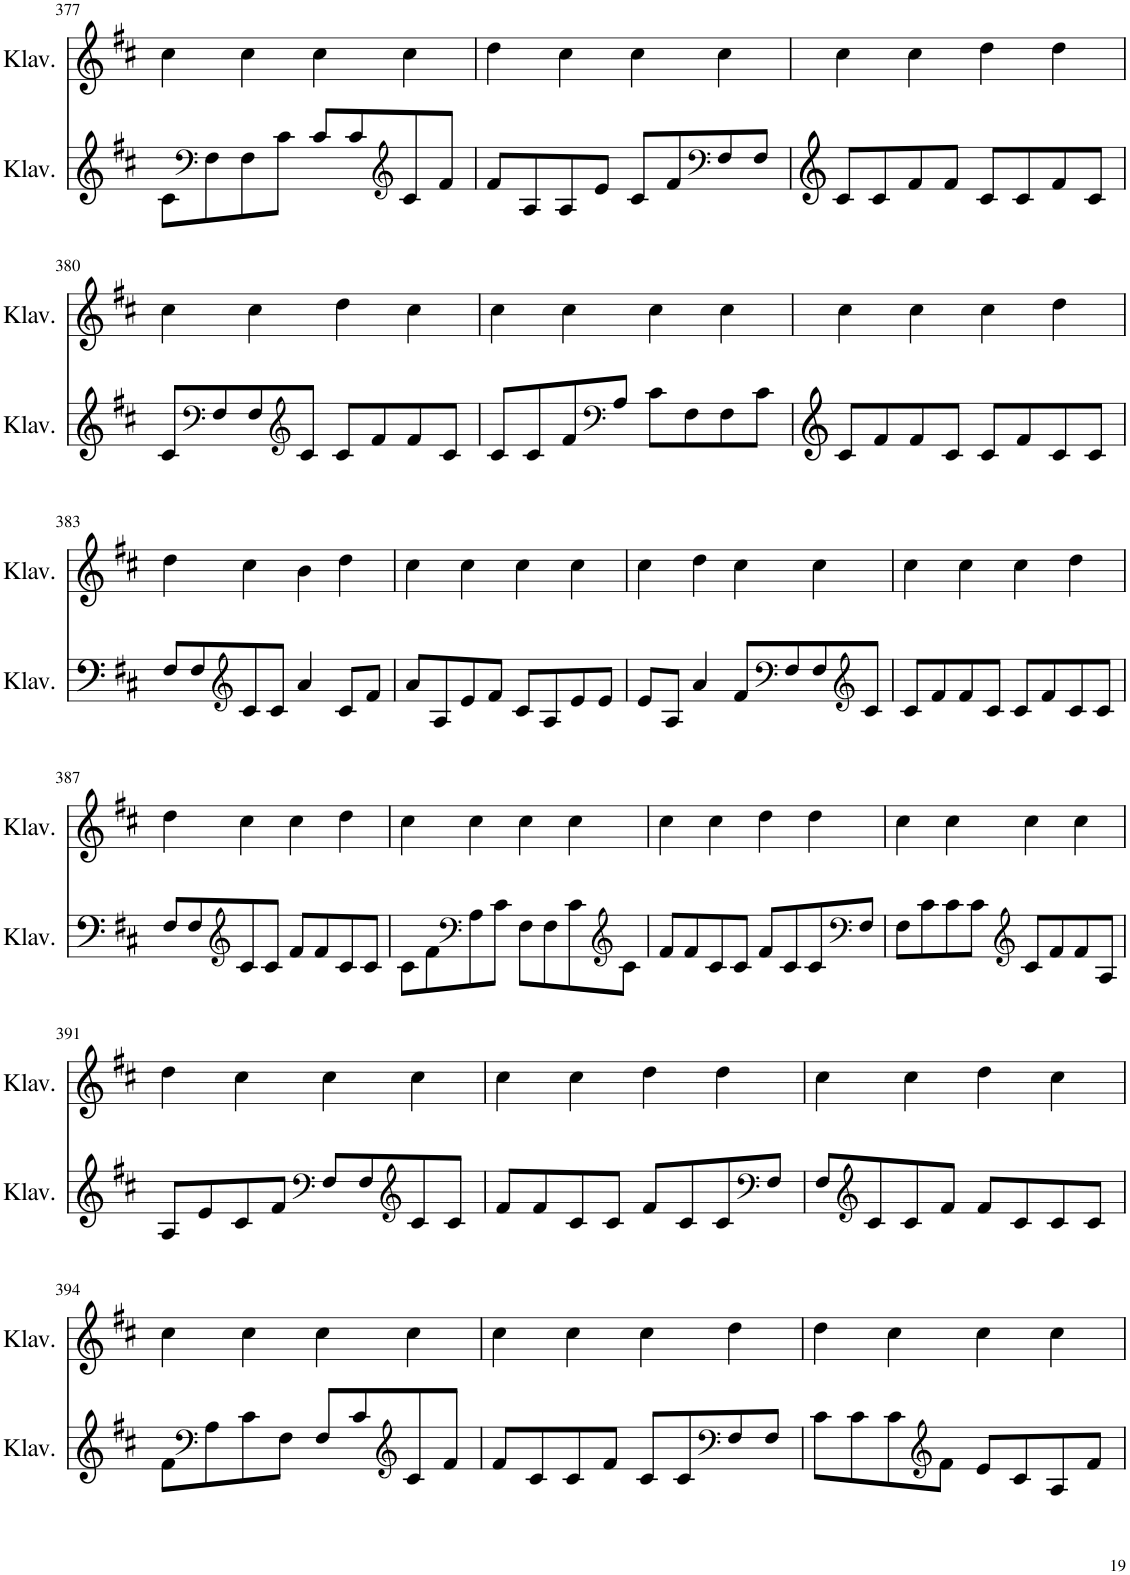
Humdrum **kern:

**kern	**kern
*part2	*part1
*staff2	*staff1
*I"Klavier	*I"Klavier
*I'Klav.	*I'Klav.
!!LO:PB:g=z
*clefG2	*clefG2
*k[f#c#]	*k[f#c#]
*M4/4	*M4/4
=377	=377
8c#\L	4cc#\
*clefF4	*
8F#\	.
8F#\	4cc#\
8c#\J	.
8c#/L	4cc#\
8c#/	.
*clefG2	*
8c#/	4cc#\
8f#/J	.
=378	=378
8f#/L	4dd\
8A/	.
8A/	4cc#\
8e/J	.
8c#/L	4cc#\
8f#/	.
*clefF4	*
8F#/	4cc#\
8F#/J	.
=379	=379
8c#/L	4cc#\
8c#/	.
8f#/	4cc#\
8f#/J	.
8c#/L	4dd\
8c#/	.
8f#/	4dd\
8c#/J	.
!!LO:LB:g=z
=380	=380
8c#/L	4cc#\
*clefF4	*
8F#/	.
8F#/	4cc#\
*clefG2	*
8c#/J	.
8c#/L	4dd\
8f#/	.
8f#/	4cc#\
8c#/J	.
=381	=381
8c#/L	4cc#\
8c#/	.
8f#/	4cc#\
*clefF4	*
8A/J	.
8c#\L	4cc#\
8F#\	.
8F#\	4cc#\
8c#\J	.
=382	=382
8c#/L	4cc#\
8f#/	.
8f#/	4cc#\
8c#/J	.
8c#/L	4cc#\
8f#/	.
8c#/	4dd\
8c#/J	.
!!LO:LB:g=z
=383	=383
8F#/L	4dd\
8F#/	.
*clefG2	*
8c#/	4cc#\
8c#/J	.
4a/	4b\
8c#/L	4dd\
8f#/J	.
=384	=384
8a/L	4cc#\
8A/	.
8e/	4cc#\
8f#/J	.
8c#/L	4cc#\
8A/	.
8e/	4cc#\
8e/J	.
=385	=385
8e/L	4cc#\
8A/J	.
4a/	4dd\
8f#/L	4cc#\
*clefF4	*
8F#/	.
8F#/	4cc#\
*clefG2	*
8c#/J	.
=386	=386
8c#/L	4cc#\
8f#/	.
8f#/	4cc#\
8c#/J	.
8c#/L	4cc#\
8f#/	.
8c#/	4dd\
8c#/J	.
!!LO:LB:g=z
=387	=387
8F#/L	4dd\
8F#/	.
*clefG2	*
8c#/	4cc#\
8c#/J	.
8f#/L	4cc#\
8f#/	.
8c#/	4dd\
8c#/J	.
=388	=388
8c#\L	4cc#\
8f#\	.
*clefF4	*
8A\	4cc#\
8c#\J	.
8F#\L	4cc#\
8F#\	.
8c#\	4cc#\
*clefG2	*
8c#\J	.
=389	=389
8f#/L	4cc#\
8f#/	.
8c#/	4cc#\
8c#/J	.
8f#/L	4dd\
8c#/	.
8c#/	4dd\
*clefF4	*
8F#/J	.
=390	=390
8F#\L	4cc#\
8c#\	.
8c#\	4cc#\
8c#\J	.
*clefG2	*
8c#/L	4cc#\
8f#/	.
8f#/	4cc#\
8A/J	.
!!LO:LB:g=z
=391	=391
8A/L	4dd\
8e/	.
8c#/	4cc#\
8f#/J	.
*clefF4	*
8F#/L	4cc#\
8F#/	.
*clefG2	*
8c#/	4cc#\
8c#/J	.
=392	=392
8f#/L	4cc#\
8f#/	.
8c#/	4cc#\
8c#/J	.
8f#/L	4dd\
8c#/	.
8c#/	4dd\
*clefF4	*
8F#/J	.
=393	=393
8F#/L	4cc#\
*clefG2	*
8c#/	.
8c#/	4cc#\
8f#/J	.
8f#/L	4dd\
8c#/	.
8c#/	4cc#\
8c#/J	.
!!LO:LB:g=z
=394	=394
8f#\L	4cc#\
*clefF4	*
8A\	.
8c#\	4cc#\
8F#\J	.
8F#/L	4cc#\
8c#/	.
*clefG2	*
8c#/	4cc#\
8f#/J	.
=395	=395
8f#/L	4cc#\
8c#/	.
8c#/	4cc#\
8f#/J	.
8c#/L	4cc#\
8c#/	.
*clefF4	*
8F#/	4dd\
8F#/J	.
=396	=396
8c#\L	4dd\
8c#\	.
8c#\	4cc#\
*clefG2	*
8f#\J	.
8e/L	4cc#\
8c#/	.
8A/	4cc#\
8f#/J	.
=	=
*-	*-
